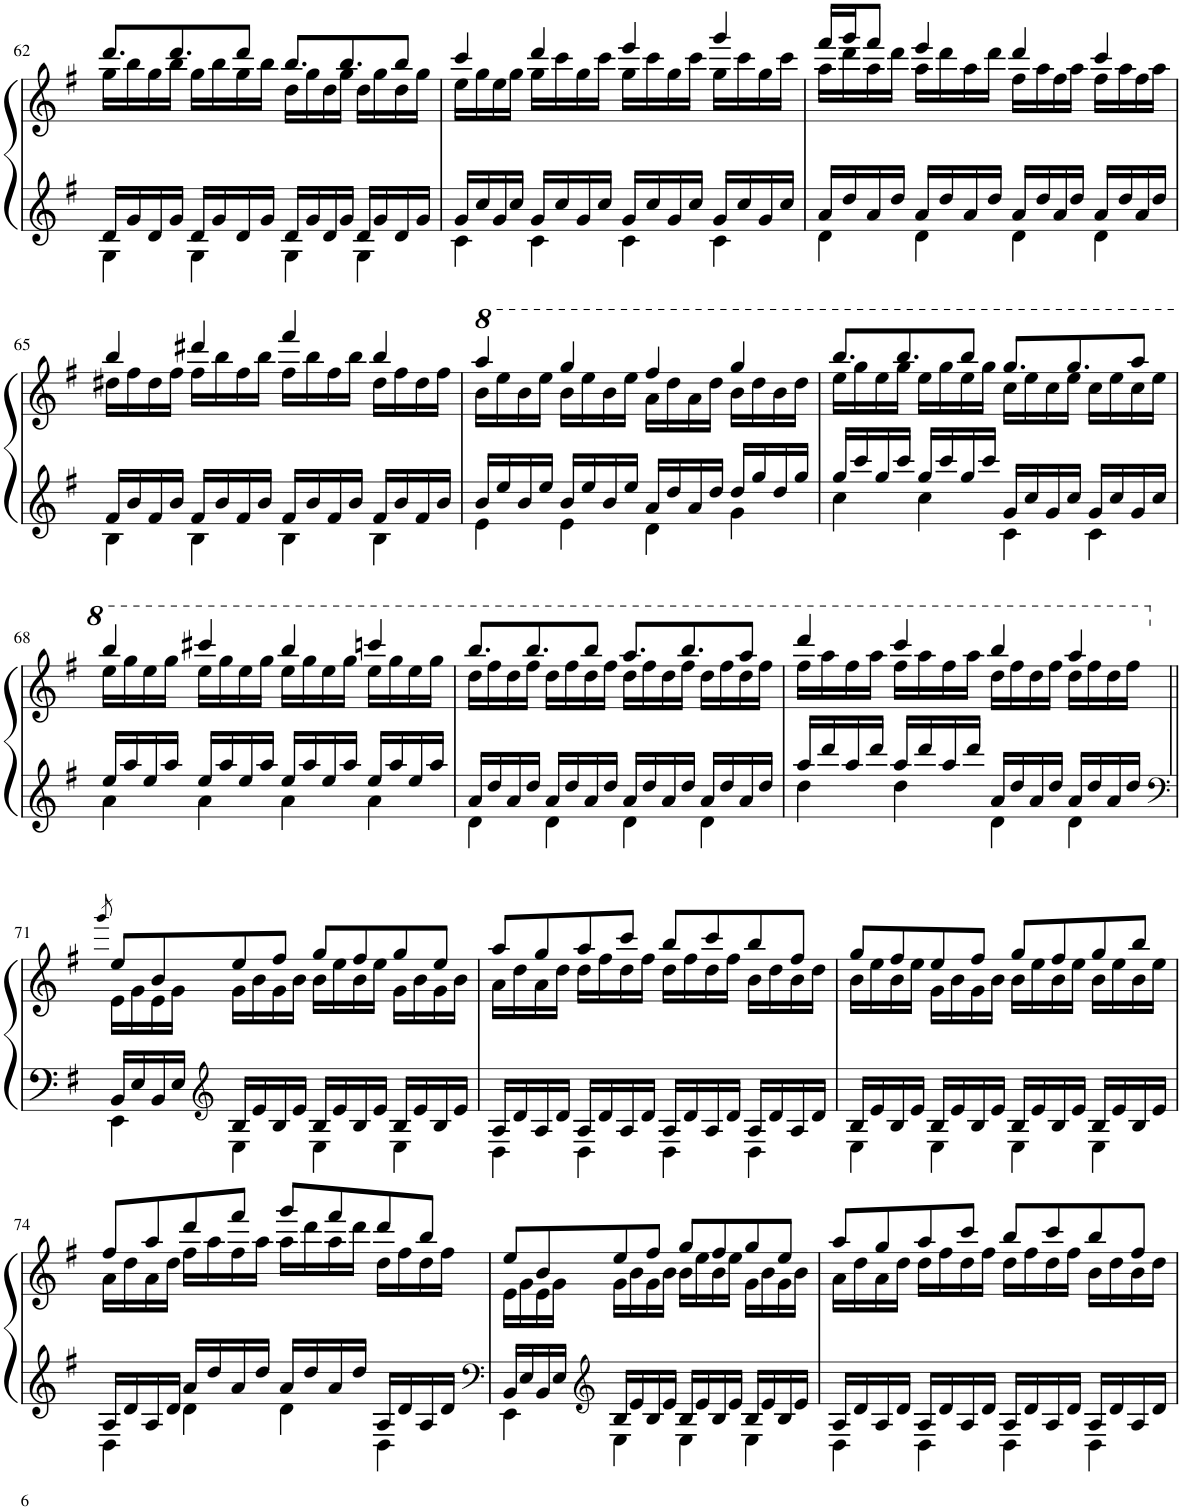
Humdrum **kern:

**kern	**kern
*part1	*part1
*staff2	*staff1
*I"Piano	*
*I'Pno.	*
!!LO:PB:g=z
*clefG2	*clefG2
*k[f#]	*k[f#]
*M4/4	*M4/4
=62	=62
*^	*^
16d/LL	4G\	8.ddd/L	16gg\LL
16g/	.	.	16bb\
16d/	.	.	16gg\
16g/JJ	.	8.ddd/	16bb\JJ
16d/LL	4G\	.	16gg\LL
16g/	.	.	16bb\
16d/	.	8ddd/J	16gg\
16g/JJ	.	.	16bb\JJ
16d/LL	4G\	8.bb/L	16dd\LL
16g/	.	.	16gg\
16d/	.	.	16dd\
16g/JJ	.	8.bb/	16gg\JJ
16d/LL	4G\	.	16dd\LL
16g/	.	.	16gg\
16d/	.	8bb/J	16dd\
16g/JJ	.	.	16gg\JJ
=63	=63	=63	=63
16g/LL	4c\	4ccc/	16ee\LL
16cc/	.	.	16gg\
16g/	.	.	16ee\
16cc/JJ	.	.	16gg\JJ
16g/LL	4c\	4ddd/	16gg\LL
16cc/	.	.	16ccc\
16g/	.	.	16gg\
16cc/JJ	.	.	16ccc\JJ
16g/LL	4c\	4eee/	16gg\LL
16cc/	.	.	16ccc\
16g/	.	.	16gg\
16cc/JJ	.	.	16ccc\JJ
16g/LL	4c\	4ggg/	16gg\LL
16cc/	.	.	16ccc\
16g/	.	.	16gg\
16cc/JJ	.	.	16ccc\JJ
=64	=64	=64	=64
16a/LL	4d\	16fff#/LL	16aa\LL
16dd/	.	16ggg/J	16ddd\
16a/	.	8fff#/J	16aa\
16dd/JJ	.	.	16ddd\JJ
16a/LL	4d\	4eee/	16aa\LL
16dd/	.	.	16ddd\
16a/	.	.	16aa\
16dd/JJ	.	.	16ddd\JJ
16a/LL	4d\	4ddd/	16ff#\LL
16dd/	.	.	16aa\
16a/	.	.	16ff#\
16dd/JJ	.	.	16aa\JJ
16a/LL	4d\	4ccc/	16ff#\LL
16dd/	.	.	16aa\
16a/	.	.	16ff#\
16dd/JJ	.	.	16aa\JJ
!!LO:LB:g=z	!!
=65	=65	=65	=65
16f#/LL	4B\	4bb/	16dd#X\LL
16b/	.	.	16ff#\
16f#/	.	.	16dd#\
16b/JJ	.	.	16ff#\JJ
16f#/LL	4B\	4ddd#X/	16ff#\LL
16b/	.	.	16bb\
16f#/	.	.	16ff#\
16b/JJ	.	.	16bb\JJ
16f#/LL	4B\	4fff#/	16ff#\LL
16b/	.	.	16bb\
16f#/	.	.	16ff#\
16b/JJ	.	.	16bb\JJ
16f#/LL	4B\	4bb/	16dd#\LL
16b/	.	.	16ff#\
16f#/	.	.	16dd#\
16b/JJ	.	.	16ff#\JJ
=66	=66	=66	=66
*	*	*8va	*
16b/LL	4e\	4aaa/	16bb\LL
16ee/	.	.	16eee\
16b/	.	.	16bb\
16ee/JJ	.	.	16eee\JJ
16b/LL	4e\	4ggg/	16bb\LL
16ee/	.	.	16eee\
16b/	.	.	16bb\
16ee/JJ	.	.	16eee\JJ
16a/LL	4d\	4fff#/	16aa\LL
16dd/	.	.	16ddd\
16a/	.	.	16aa\
16dd/JJ	.	.	16ddd\JJ
16dd/LL	4g\	4ggg/	16bb\LL
16gg/	.	.	16ddd\
16dd/	.	.	16bb\
16gg/JJ	.	.	16ddd\JJ
=67	=67	=67	=67
16gg/LL	4cc\	8.bbb/L	16eee\LL
16ccc/	.	.	16ggg\
16gg/	.	.	16eee\
16ccc/JJ	.	8.bbb/	16ggg\JJ
16gg/LL	4cc\	.	16eee\LL
16ccc/	.	.	16ggg\
16gg/	.	8bbb/J	16eee\
16ccc/JJ	.	.	16ggg\JJ
16g/LL	4c\	8.ggg/L	16ccc\LL
16cc/	.	.	16eee\
16g/	.	.	16ccc\
16cc/JJ	.	8.ggg/	16eee\JJ
16g/LL	4c\	.	16ccc\LL
16cc/	.	.	16eee\
16g/	.	8aaa/J	16ccc\
16cc/JJ	.	.	16eee\JJ
!!LO:LB:g=z	!!
=68	=68	=68	=68
16ee/LL	4a\	4bbb/	16eee\LL
16aa/	.	.	16ggg\
16ee/	.	.	16eee\
16aa/JJ	.	.	16ggg\JJ
16ee/LL	4a\	4cccc#X/	16eee\LL
16aa/	.	.	16ggg\
16ee/	.	.	16eee\
16aa/JJ	.	.	16ggg\JJ
16ee/LL	4a\	4bbb/	16eee\LL
16aa/	.	.	16ggg\
16ee/	.	.	16eee\
16aa/JJ	.	.	16ggg\JJ
16ee/LL	4a\	4ccccn/	16eee\LL
16aa/	.	.	16ggg\
16ee/	.	.	16eee\
16aa/JJ	.	.	16ggg\JJ
=69	=69	=69	=69
16a/LL	4d\	8.bbb/L	16ddd\LL
16dd/	.	.	16fff#\
16a/	.	.	16ddd\
16dd/JJ	.	8.bbb/	16fff#\JJ
16a/LL	4d\	.	16ddd\LL
16dd/	.	.	16fff#\
16a/	.	8bbb/J	16ddd\
16dd/JJ	.	.	16fff#\JJ
16a/LL	4d\	8.aaa/L	16ddd\LL
16dd/	.	.	16fff#\
16a/	.	.	16ddd\
16dd/JJ	.	8.bbb/	16fff#\JJ
16a/LL	4d\	.	16ddd\LL
16dd/	.	.	16fff#\
16a/	.	8aaa/J	16ddd\
16dd/JJ	.	.	16fff#\JJ
=70	=70	=70	=70
16aa/LL	4dd\	4dddd/	16fff#\LL
16ddd/	.	.	16aaa\
16aa/	.	.	16fff#\
16ddd/JJ	.	.	16aaa\JJ
16aa/LL	4dd\	4cccc/	16fff#\LL
16ddd/	.	.	16aaa\
16aa/	.	.	16fff#\
16ddd/JJ	.	.	16aaa\JJ
16a/LL	4d\	4bbb/	16ddd\LL
16dd/	.	.	16fff#\
16a/	.	.	16ddd\
16dd/JJ	.	.	16fff#\JJ
16a/LL	4d\	4aaa/	16ddd\LL
16dd/	.	.	16fff#\
16a/	.	.	16ddd\
16dd/JJ	.	.	16fff#\JJ
!!LO:LB:g=z	!!
=71||	=71||	=71||	=71||
*clefF4	*	*	*
*	*	*X8va	*
.	.	8qggg/	.
16BB/LL	4EE\	8ee/L	16e\LL
16E/	.	.	16g\
16BB/	.	8b/	16e\
16E/JJ	.	.	16g\JJ
*clefG2	*	*	*
16B/LL	4E\	8ee/	16g\LL
16e/	.	.	16b\
16B/	.	8ff#/J	16g\
16e/JJ	.	.	16b\JJ
16B/LL	4E\	8gg/L	16b\LL
16e/	.	.	16ee\
16B/	.	8ff#/	16b\
16e/JJ	.	.	16ee\JJ
16B/LL	4E\	8gg/	16g\LL
16e/	.	.	16b\
16B/	.	8ee/J	16g\
16e/JJ	.	.	16b\JJ
=72	=72	=72	=72
16A/LL	4D\	8aa/L	16a\LL
16d/	.	.	16dd\
16A/	.	8gg/	16a\
16d/JJ	.	.	16dd\JJ
16A/LL	4D\	8aa/	16dd\LL
16d/	.	.	16ff#\
16A/	.	8ccc/J	16dd\
16d/JJ	.	.	16ff#\JJ
16A/LL	4D\	8bb/L	16dd\LL
16d/	.	.	16ff#\
16A/	.	8ccc/	16dd\
16d/JJ	.	.	16ff#\JJ
16A/LL	4D\	8bb/	16b\LL
16d/	.	.	16dd\
16A/	.	8ff#/J	16b\
16d/JJ	.	.	16dd\JJ
=73	=73	=73	=73
16B/LL	4E\	8gg/L	16b\LL
16e/	.	.	16ee\
16B/	.	8ff#/	16b\
16e/JJ	.	.	16ee\JJ
16B/LL	4E\	8ee/	16g\LL
16e/	.	.	16b\
16B/	.	8ff#/J	16g\
16e/JJ	.	.	16b\JJ
16B/LL	4E\	8gg/L	16b\LL
16e/	.	.	16ee\
16B/	.	8ff#/	16b\
16e/JJ	.	.	16ee\JJ
16B/LL	4E\	8gg/	16b\LL
16e/	.	.	16ee\
16B/	.	8bb/J	16b\
16e/JJ	.	.	16ee\JJ
!!LO:LB:g=z	!!
=74	=74	=74	=74
16A/LL	4D\	8ff#/L	16a\LL
16d/	.	.	16dd\
16A/	.	8aa/	16a\
16d/JJ	.	.	16dd\JJ
16a/LL	4d\	8ddd/	16ff#\LL
16dd/	.	.	16aa\
16a/	.	8fff#/J	16ff#\
16dd/JJ	.	.	16aa\JJ
16a/LL	4d\	8ggg/L	16aa\LL
16dd/	.	.	16ddd\
16a/	.	8fff#/	16aa\
16dd/JJ	.	.	16ddd\JJ
16A/LL	4D\	8ddd/	16dd\LL
16d/	.	.	16ff#\
16A/	.	8bb/J	16dd\
16d/JJ	.	.	16ff#\JJ
=75	=75	=75	=75
*clefF4	*	*	*
16BB/LL	4EE\	8ee/L	16e\LL
16E/	.	.	16g\
16BB/	.	8b/	16e\
16E/JJ	.	.	16g\JJ
*clefG2	*	*	*
16B/LL	4E\	8ee/	16g\LL
16e/	.	.	16b\
16B/	.	8ff#/J	16g\
16e/JJ	.	.	16b\JJ
16B/LL	4E\	8gg/L	16b\LL
16e/	.	.	16ee\
16B/	.	8ff#/	16b\
16e/JJ	.	.	16ee\JJ
16B/LL	4E\	8gg/	16g\LL
16e/	.	.	16b\
16B/	.	8ee/J	16g\
16e/JJ	.	.	16b\JJ
=76	=76	=76	=76
16A/LL	4D\	8aa/L	16a\LL
16d/	.	.	16dd\
16A/	.	8gg/	16a\
16d/JJ	.	.	16dd\JJ
16A/LL	4D\	8aa/	16dd\LL
16d/	.	.	16ff#\
16A/	.	8ccc/J	16dd\
16d/JJ	.	.	16ff#\JJ
16A/LL	4D\	8bb/L	16dd\LL
16d/	.	.	16ff#\
16A/	.	8ccc/	16dd\
16d/JJ	.	.	16ff#\JJ
16A/LL	4D\	8bb/	16b\LL
16d/	.	.	16dd\
16A/	.	8ff#/J	16b\
16d/JJ	.	.	16dd\JJ
*v	*v	*	*
*	*v	*v
=	=
*-	*-
